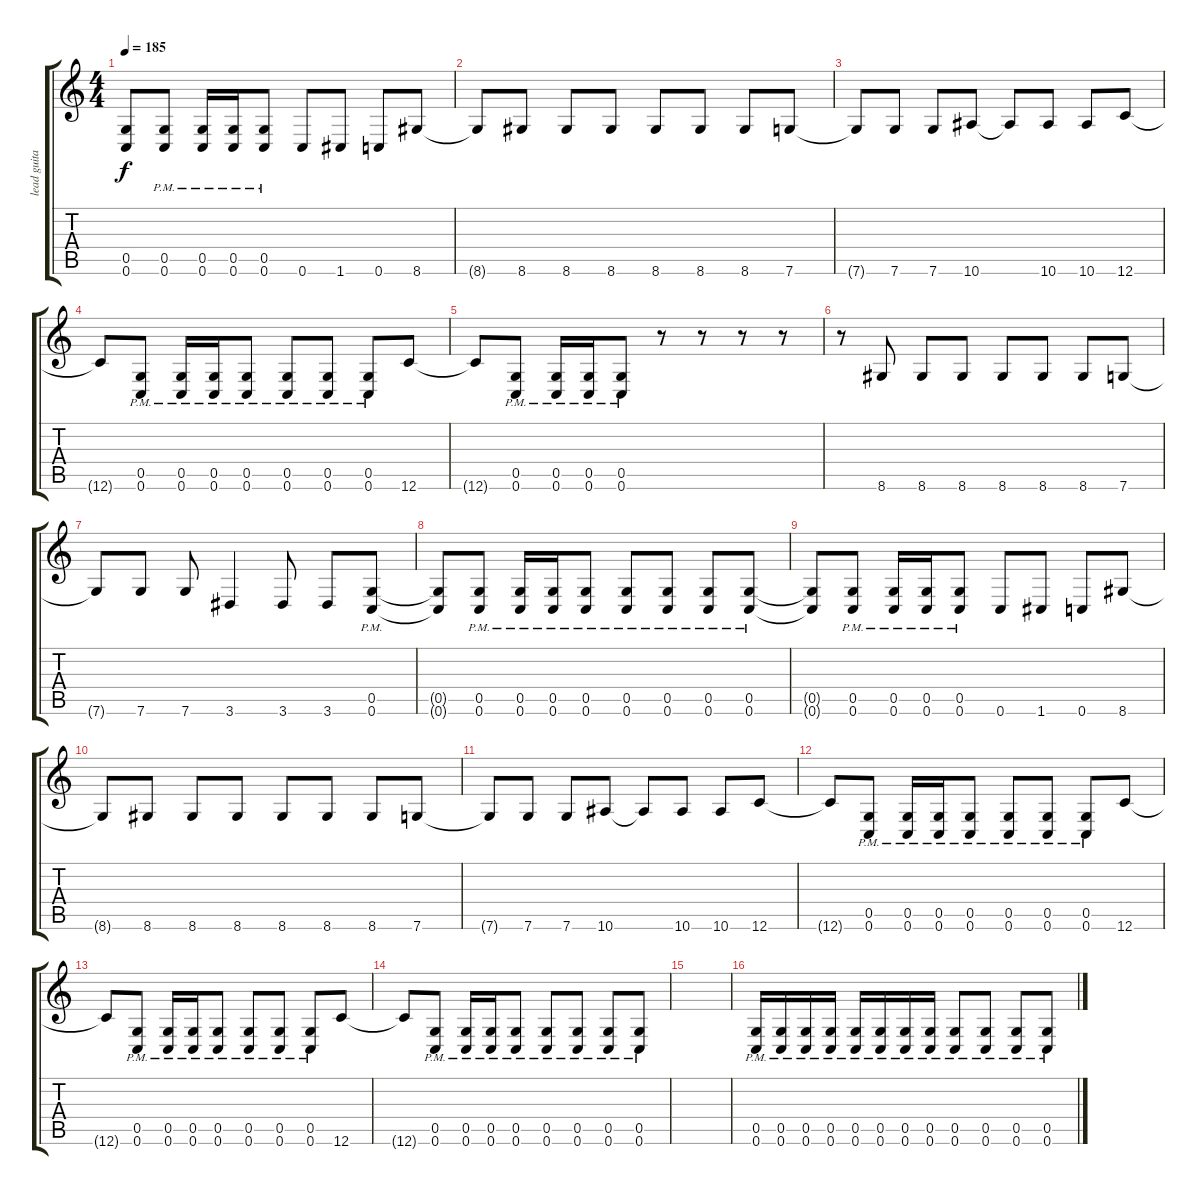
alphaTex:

\track ("lead guitar" "lead guita") {instrument distortionguitar}
\staff {score tabs}
\tuning (D4 A3 F3 C3 G2 C2) {hide}
\ts (4 4)
\tempo 185
\clef g2
\ks c
(0.5{t} 0.6{t}).8{dy f} (0.5{pm} 0.6{pm}).8 (0.5{pm} 0.6{pm}).16 (0.5{pm} 0.6{pm}).16 (0.5{pm} 0.6{pm}).8 0.6.8 1.6.8 0.6.8 8.6.8 |
8.6{t}.8 8.6.8 8.6.8 8.6.8 8.6.8 8.6.8 8.6.8 7.6.8 |
7.6{t}.8 7.6.8 7.6.8 10.6.8 10.6{t}.8 10.6.8 10.6.8 12.6.8 |
12.6{t}.8 (0.5{pm} 0.6{pm}).8 (0.5{pm} 0.6{pm}).16 (0.5{pm} 0.6{pm}).16 (0.5{pm} 0.6{pm}).8 (0.5{pm} 0.6{pm}).8 (0.5{pm} 0.6{pm}).8 (0.5{pm} 0.6{pm}).8 12.6.8 |
12.6{t}.8 (0.5{pm} 0.6{pm}).8 (0.5{pm} 0.6{pm}).16 (0.5{pm} 0.6{pm}).16 (0.5{pm} 0.6{pm}).8 r.8 r.8 r.8 r.8 |
r.8 8.6.8 8.6.8 8.6.8 8.6.8 8.6.8 8.6.8 7.6.8 |
7.6{t}.8 7.6.8 7.6.8 3.6.4 3.6.8 3.6.8 (0.5{pm} 0.6{pm}).8 |
(0.5{t} 0.6{t}).8 (0.5{pm} 0.6{pm}).8 (0.5{pm} 0.6{pm}).16 (0.5{pm} 0.6{pm}).16 (0.5{pm} 0.6{pm}).8 (0.5{pm} 0.6{pm}).8 (0.5{pm} 0.6{pm}).8 (0.5{pm} 0.6{pm}).8 (0.5{pm} 0.6{pm}).8 |
(0.5{t} 0.6{t}).8 (0.5{pm} 0.6{pm}).8 (0.5{pm} 0.6{pm}).16 (0.5{pm} 0.6{pm}).16 (0.5{pm} 0.6{pm}).8 0.6.8 1.6.8 0.6.8 8.6.8 |
8.6{t}.8 8.6.8 8.6.8 8.6.8 8.6.8 8.6.8 8.6.8 7.6.8 |
7.6{t}.8 7.6.8 7.6.8 10.6.8 10.6{t}.8 10.6.8 10.6.8 12.6.8 |
12.6{t}.8 (0.5{pm} 0.6{pm}).8 (0.5{pm} 0.6{pm}).16 (0.5{pm} 0.6{pm}).16 (0.5{pm} 0.6{pm}).8 (0.5{pm} 0.6{pm}).8 (0.5{pm} 0.6{pm}).8 (0.5{pm} 0.6{pm}).8 12.6.8 |
12.6{t}.8 (0.5{pm} 0.6{pm}).8 (0.5{pm} 0.6{pm}).16 (0.5{pm} 0.6{pm}).16 (0.5{pm} 0.6{pm}).8 (0.5{pm} 0.6{pm}).8 (0.5{pm} 0.6{pm}).8 (0.5{pm} 0.6{pm}).8 12.6.8 |
12.6{t}.8 (0.5{pm} 0.6{pm}).8 (0.5{pm} 0.6{pm}).16 (0.5{pm} 0.6{pm}).16 (0.5{pm} 0.6{pm}).8 (0.5{pm} 0.6{pm}).8 (0.5{pm} 0.6{pm}).8 (0.5{pm} 0.6{pm}).8 (0.5{pm} 0.6{pm}).8 |
|
(0.5{pm} 0.6{pm}).16 (0.5{pm} 0.6{pm}).16 (0.5{pm} 0.6{pm}).16 (0.5{pm} 0.6{pm}).16 (0.5{pm} 0.6{pm}).16 (0.5{pm} 0.6{pm}).16 (0.5{pm} 0.6{pm}).16 (0.5{pm} 0.6{pm}).16 (0.5{pm} 0.6{pm}).8 (0.5{pm} 0.6{pm}).8 (0.5{pm} 0.6{pm}).8 (0.5{pm} 0.6{pm}).8
